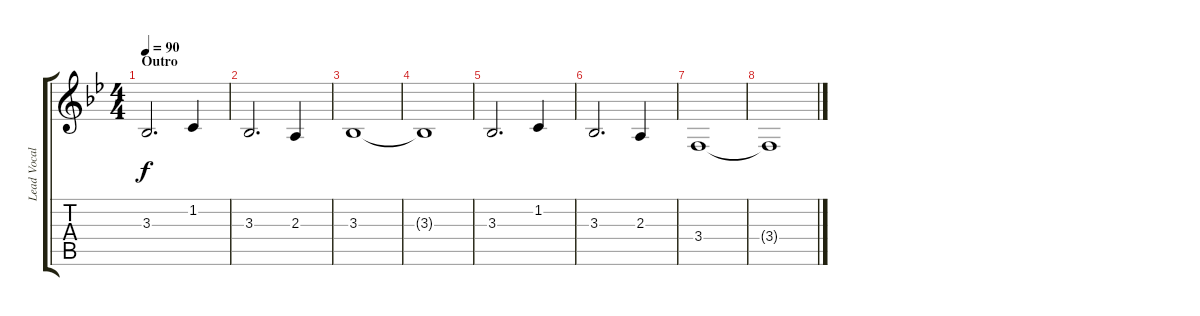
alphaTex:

\track ("Lead Vocals" "Lead Vocal") {instrument altosax}
\staff {score tabs}
\tuning (E4 B3 G3 D3 A2 E2) {hide}
\ts (4 4)
\section ("" "Outro")
\tempo 90
\clef g2
\ks bb
3.3.2{d dy f} 1.2.4 |
3.3.2{d} 2.3.4 |
3.3.1 |
3.3{t}.1 |
3.3.2{d} 1.2.4 |
3.3.2{d} 2.3.4 |
3.4.1 |
3.4{t}.1
